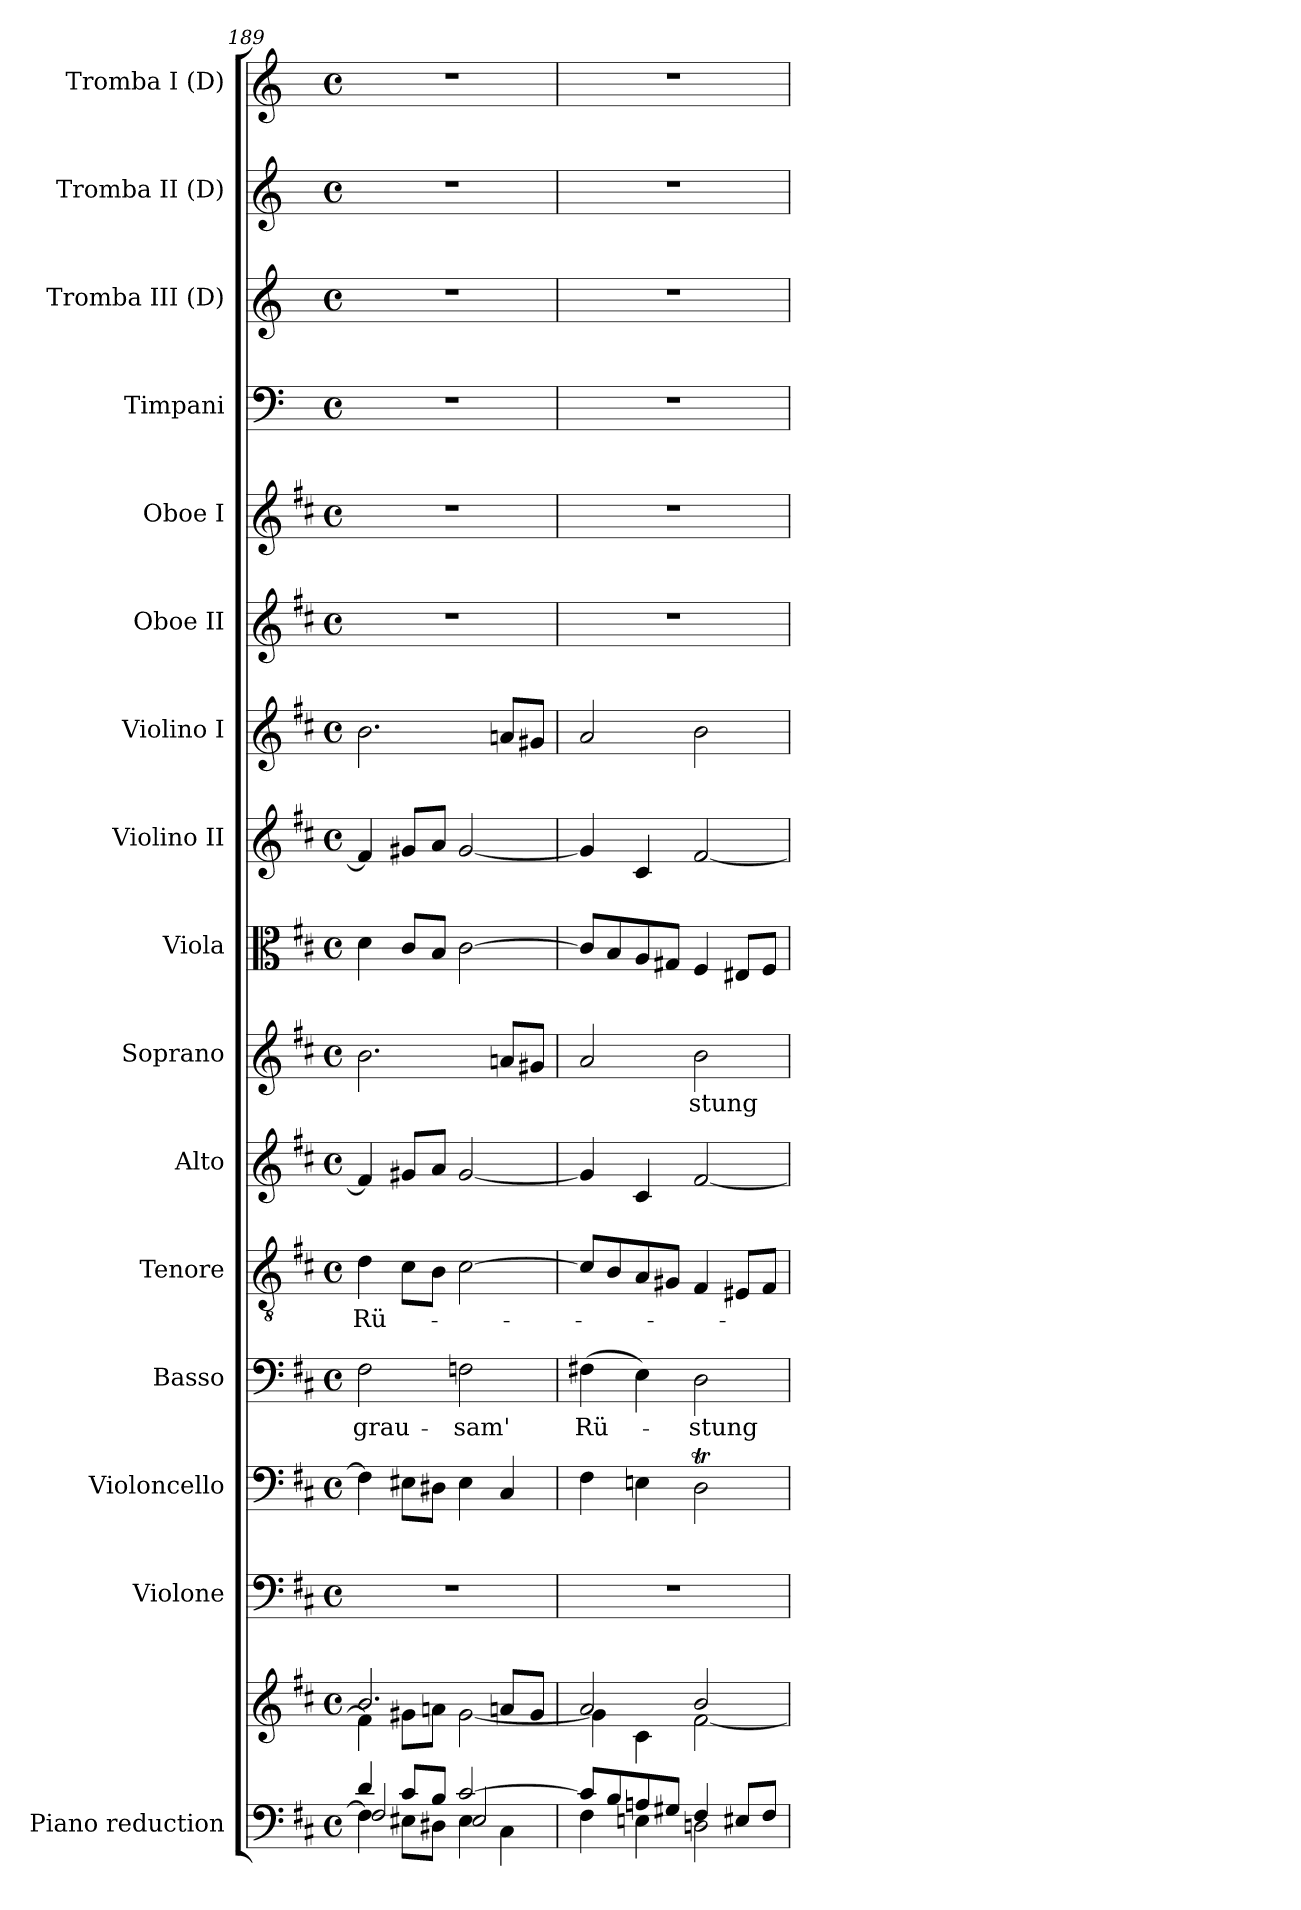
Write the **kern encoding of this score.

**kern	**kern	**kern	**kern	**kern	**text	**kern	**text	**kern	**kern	**text	**kern	**kern	**kern	**kern	**kern	**kern	**kern	**kern	**kern
*part16	*part16	*part15	*part14	*part13	*part13	*part12	*part12	*part11	*part10	*part10	*part9	*part8	*part7	*part6	*part5	*part4	*part3	*part2	*part1
*staff17	*staff16	*staff15	*staff14	*staff13	*staff13	*staff12	*staff12	*staff11	*staff10	*staff10	*staff9	*staff8	*staff7	*staff6	*staff5	*staff4	*staff3	*staff2	*staff1
*I"Piano reduction	*	*I"Violone	*I"Violoncello	*I"Basso	*	*I"Tenore	*	*I"Alto	*I"Soprano	*	*I"Viola	*I"Violino II	*I"Violino I	*I"Oboe II	*I"Oboe I	*I"Timpani	*I"Tromba III (D)	*I"Tromba II (D)	*I"Tromba I (D)
*I'Pno	*	*	*	*	*	*	*	*	*	*	*	*	*	*I'Ob	*I'Ob	*I'Timp	*	*	*
*clefF4	*clefG2	*clefF4	*clefF4	*clefF4	*	*clefGv2	*	*clefG2	*clefG2	*	*clefC3	*clefG2	*clefG2	*clefG2	*clefG2	*clefF4	*clefG2	*clefG2	*clefG2
*	*	*ITrd7c12	*	*	*	*	*	*	*	*	*	*	*	*	*	*	*ITrd-1c-2	*ITrd-1c-2	*ITrd-1c-2
*k[f#c#]	*k[f#c#]	*k[f#c#]	*k[f#c#]	*k[f#c#]	*	*k[f#c#]	*	*k[f#c#]	*k[f#c#]	*	*k[f#c#]	*k[f#c#]	*k[f#c#]	*k[f#c#]	*k[f#c#]	*k[]	*k[f#c#]	*k[f#c#]	*k[f#c#]
*M4/4	*M4/4	*M4/4	*M4/4	*M4/4	*	*M4/4	*	*M4/4	*M4/4	*	*M4/4	*M4/4	*M4/4	*M4/4	*M4/4	*M4/4	*M4/4	*M4/4	*M4/4
*met(c)	*met(c)	*met(c)	*met(c)	*met(c)	*	*met(c)	*	*met(c)	*met(c)	*	*met(c)	*met(c)	*met(c)	*met(c)	*met(c)	*met(c)	*met(c)	*met(c)	*met(c)
=189	=189	=189	=189	=189	=189	=189	=189	=189	=189	=189	=189	=189	=189	=189	=189	=189	=189	=189	=189
*^	*^	*	*	*	*	*	*	*	*	*	*	*	*	*	*	*	*	*	*
*	*^	*	*	*	*	*	*	*	*	*	*	*	*	*	*	*	*	*	*	*	*
!	!	!	!	!	!	!	!	!LO:LY:b	!	!LO:LY:b	!	!	!	!	!	!	!	!	!	!	!	!
4d/	4F#\]	2F#/	2.b/	4f#\]	1r	4F#\]	2F#\	grau-	4d\	Rü-	4f#/]	2.b\	.	4d\	4f#/]	2.b\	1r	1r	1r	1r	1r	1r
8c#/L	8E#X\L	.	.	8g#X\L	.	8E#X\L	.	.	8c#\L	.	8g#X/L	.	.	8c#/L	8g#X/L	.	.	.	.	.	.	.
8B/J	8D#X\J	.	.	8an\J	.	8D#X\J	.	.	8B\J	.	8a/J	.	.	8B/J	8a/J	.	.	.	.	.	.	.
!	!	!	!	!	!	!	!	!LO:LY:b	!	!	!	!	!	!	!	!	!	!	!	!	!	!
[2c#/	4E#\	2E#/	.	[2g#\	.	4E#\	2Fn\	-sam'	[2c#\	.	[2g#/	.	.	[2c#\	[2g#/	.	.	.	.	.	.	.
.	4C#\	.	8an/L	.	.	4C#/	.	.	.	.	.	8an/L	.	.	.	8an/L	.	.	.	.	.	.
.	.	.	8g#/J	.	.	.	.	.	.	.	.	8g#X/J	.	.	.	8g#X/J	.	.	.	.	.	.
*	*v	*v	*	*	*	*	*	*	*	*	*	*	*	*	*	*	*	*	*	*	*	*
=190	=190	=190	=190	=190	=190	=190	=190	=190	=190	=190	=190	=190	=190	=190	=190	=190	=190	=190	=190	=190	=190
!	!	!	!	!	!	!	!LO:LY:b	!	!	!	!	!	!	!	!	!	!	!	!	!	!
8c#/L]	4F#\	2a/	4g#\]	1r	4F#\	(>4F#X\	Rü-	8c#/L]	.	4g#/]	2a/	.	8c#/L]	4g#/]	2a/	1r	1r	1r	1r	1r	1r
8B/	.	.	.	.	.	.	.	8B/	.	.	.	.	8B/	.	.	.	.	.	.	.	.
8An/	4En\	.	4c#\	.	4En\	4E\)	.	8A/	.	4c#/	.	.	8A/	4c#/	.	.	.	.	.	.	.
8G#X/J	.	.	.	.	.	.	.	8G#X/J	.	.	.	.	8G#X/J	.	.	.	.	.	.	.	.
!	!	!	!	!	!	!	!LO:LY:b	!	!	!	!	!LO:LY:b	!	!	!	!	!	!	!	!	!
4F#/	2Dn\	2b/	[2f#\	.	2DT\	2D\	-stung	4F#/	.	[2f#/	2b\	-stung	4F#/	[2f#/	2b\	.	.	.	.	.	.
8E#X/L	.	.	.	.	.	.	.	8E#X/L	.	.	.	.	8E#X/L	.	.	.	.	.	.	.	.
8F#/J	.	.	.	.	.	.	.	8F#/J	.	.	.	.	8F#/J	.	.	.	.	.	.	.	.
*v	*v	*	*	*	*	*	*	*	*	*	*	*	*	*	*	*	*	*	*	*	*
*	*v	*v	*	*	*	*	*	*	*	*	*	*	*	*	*	*	*	*	*	*
=	=	=	=	=	=	=	=	=	=	=	=	=	=	=	=	=	=	=	=
*-	*-	*-	*-	*-	*-	*-	*-	*-	*-	*-	*-	*-	*-	*-	*-	*-	*-	*-	*-
